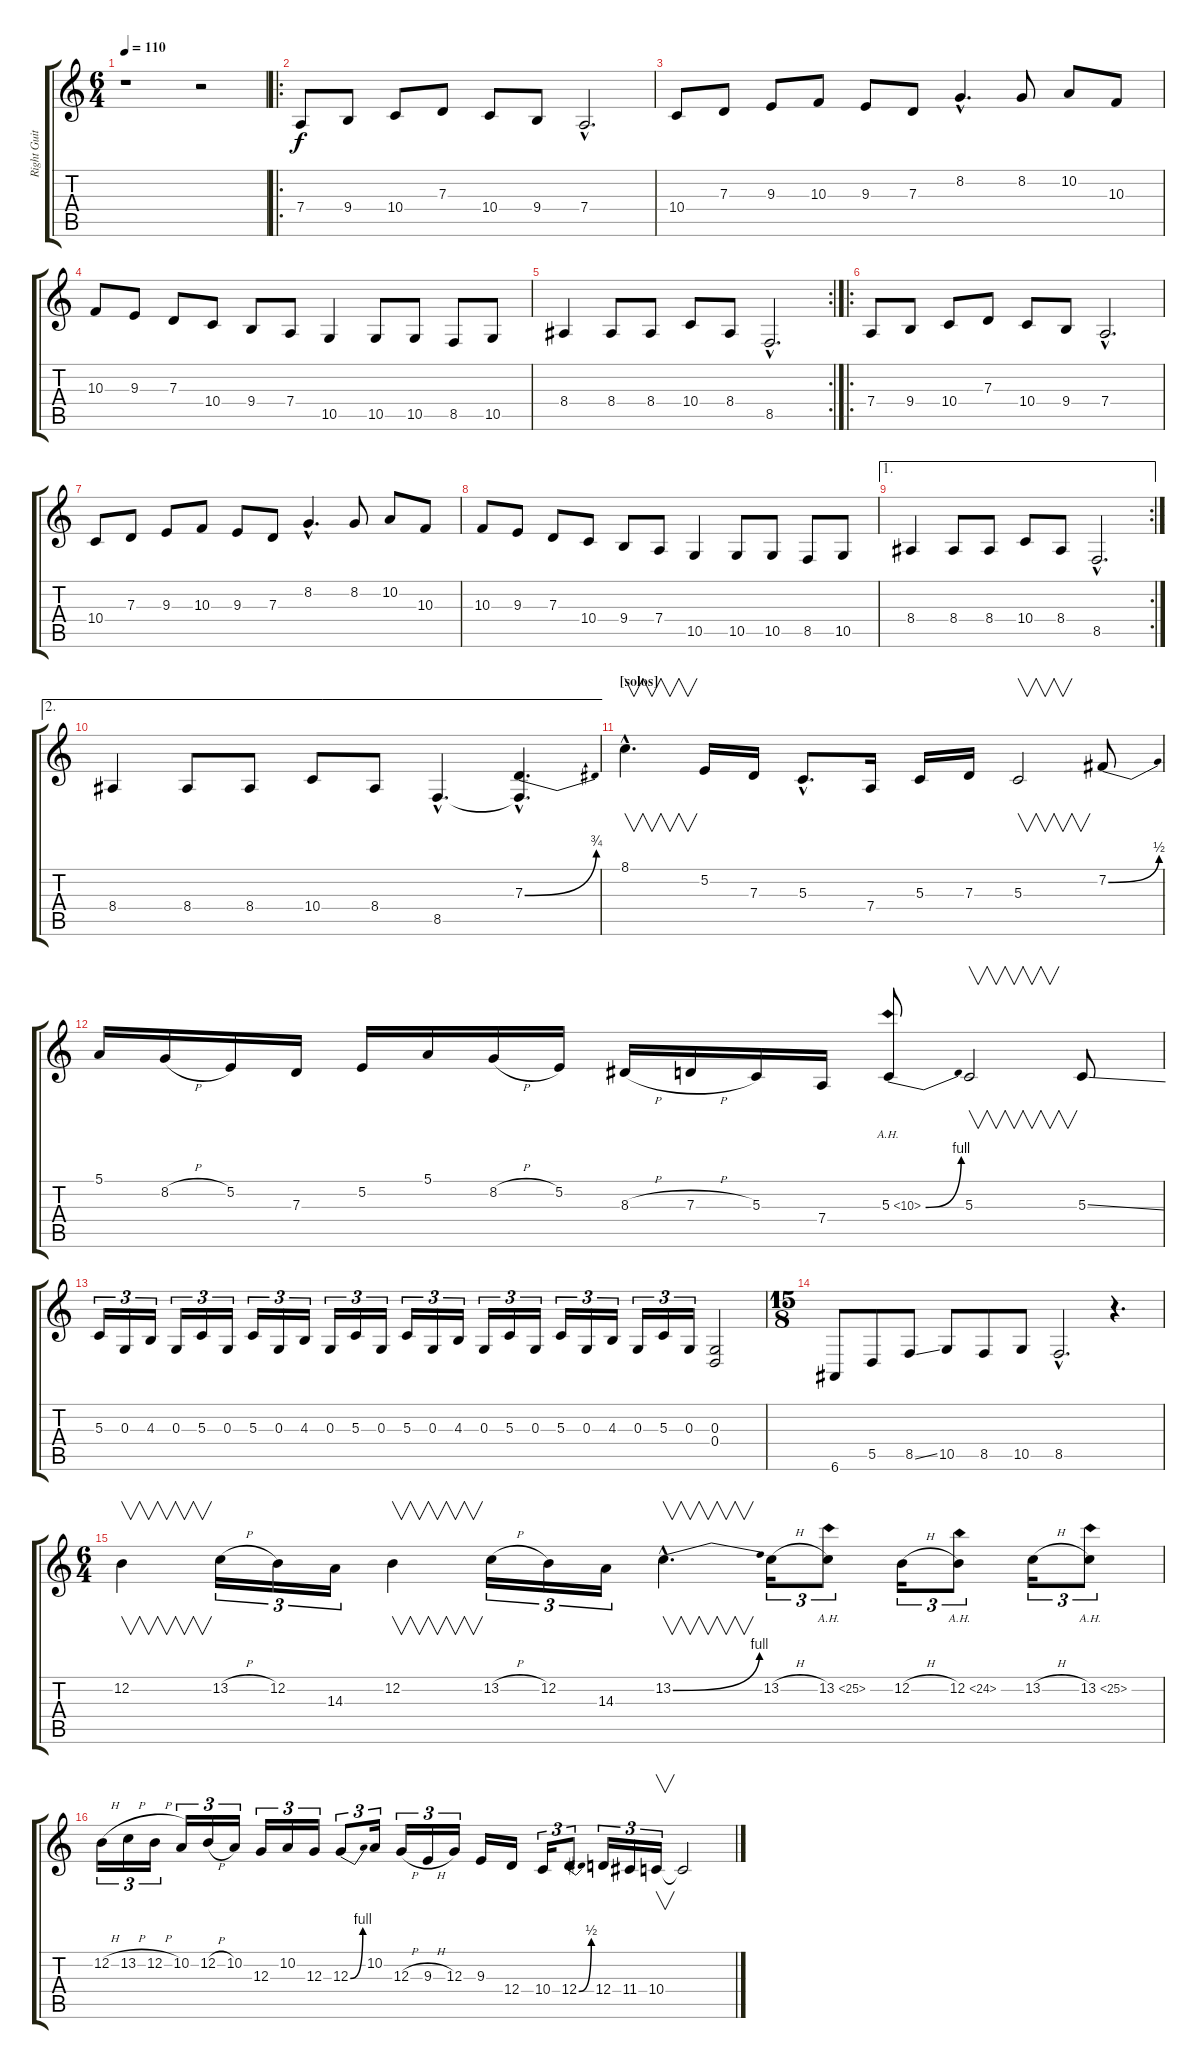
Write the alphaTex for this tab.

\track ("Right Guitar Synth" "Right Guit") {instrument pad5bowed}
\staff {score tabs}
\tuning (E4 B3 G3 D3 A2 E2) {hide}
\ts (6 4)
\tempo 110
\clef g2
\ks c
r.1{dy f} r.2 |
\ro
7.4.8 9.4.8 10.4.8 7.3.8 10.4.8 9.4.8 7.4{hac}.2{d} |
10.4.8 7.3.8 9.3.8 10.3.8 9.3.8 7.3.8 8.2{hac}.4{d} 8.2.8 10.2.8 10.3.8 |
10.3.8 9.3.8 7.3.8 10.4.8 9.4.8 7.4.8 10.5.4 10.5.8 10.5.8 8.5.8 10.5.8 |
\rc 2
8.4.4 8.4.8 8.4.8 10.4.8 8.4.8 8.5{hac}.2{d} |
\ro
7.4.8 9.4.8 10.4.8 7.3.8 10.4.8 9.4.8 7.4{hac}.2{d} |
10.4.8 7.3.8 9.3.8 10.3.8 9.3.8 7.3.8 8.2{hac}.4{d} 8.2.8 10.2.8 10.3.8 |
10.3.8 9.3.8 7.3.8 10.4.8 9.4.8 7.4.8 10.5.4 10.5.8 10.5.8 8.5.8 10.5.8 |
\ae 1
\rc 2
8.4.4 8.4.8 8.4.8 10.4.8 8.4.8 8.5{hac}.2{d} |
\ae 2
8.4.4 8.4.8 8.4.8 10.4.8 8.4.8 8.5{hac}.4{d} (7.3{be (bend 0 0 60 3) hac} 8.5{hac t}).4{d} |
\section ("" "[solos]")
8.1{hac}.4{v d} 5.2.16 7.3.16 5.3{hac}.8{d} 7.4.16 5.3.16 7.3.16 5.3.2{v} 7.2{be (bend 0 0 60 2)}.8 |
5.1.16 8.2{h}.16 5.2.16 7.3.16 5.2.16 5.1.16 8.2{h}.16 5.2.16 8.3{h}.16 7.3{h}.16 5.3.16 7.4.16 5.3{be (bend 0 0 60 4) ah 5}.8 5.3.2{v} 5.3{ss}.8 |
5.3.16{tu (3 2)} 0.3.16{tu (3 2)} 4.3.16{tu (3 2)} 0.3.16{tu (3 2)} 5.3.16{tu (3 2)} 0.3.16{tu (3 2)} 5.3.16{tu (3 2)} 0.3.16{tu (3 2)} 4.3.16{tu (3 2)} 0.3.16{tu (3 2)} 5.3.16{tu (3 2)} 0.3.16{tu (3 2)} 5.3.16{tu (3 2)} 0.3.16{tu (3 2)} 4.3.16{tu (3 2)} 0.3.16{tu (3 2)} 5.3.16{tu (3 2)} 0.3.16{tu (3 2)} 5.3.16{tu (3 2)} 0.3.16{tu (3 2)} 4.3.16{tu (3 2)} 0.3.16{tu (3 2)} 5.3.16{tu (3 2)} 0.3.16{tu (3 2)} (0.3 0.4).2 |
\ts (15 8)
6.6.8 5.5.8 8.5{ss}.8 10.5.8 8.5.8 10.5.8 8.5{hac}.2{d} r.4{d} |
\ts (6 4)
12.2.4{v} 13.2{h}.16{tu (3 2)} 12.2.16{tu (3 2)} 14.3.16{tu (3 2)} 12.2.4{v} 13.2{h}.16{tu (3 2)} 12.2.16{tu (3 2)} 14.3.16{tu (3 2)} 13.2{be (bend 0 0 60 4) hac}.4{v d} 13.2{h}.16{tu (3 2)} 13.2{ah 12}.8{tu (3 2)} 12.2{h}.16{tu (3 2)} 12.2{ah 12}.8{tu (3 2)} 13.2{h}.16{tu (3 2)} 13.2{ah 12}.8{tu (3 2)} |
12.2{h}.16{tu (3 2)} 13.2{h}.16{tu (3 2)} 12.2{h}.16{tu (3 2)} 10.2.16{tu (3 2)} 12.2{h}.16{tu (3 2)} 10.2.16{tu (3 2)} 12.3.16{tu (3 2)} 10.2.16{tu (3 2)} 12.3.16{tu (3 2)} 12.3{be (bend 0 0 60 4)}.8{tu (3 2)} 10.2.16{tu (3 2)} 12.3{h}.16{tu (3 2)} 9.3{h}.16{tu (3 2)} 12.3.16{tu (3 2)} 9.3.16 12.4.16 10.4.16{tu (3 2)} 12.4{be (bend 0 0 60 2)}.8{tu (3 2)} 12.4.16{tu (3 2)} 11.4.16{tu (3 2)} 10.4.16{v tu (3 2)} 10.4{t}.2
